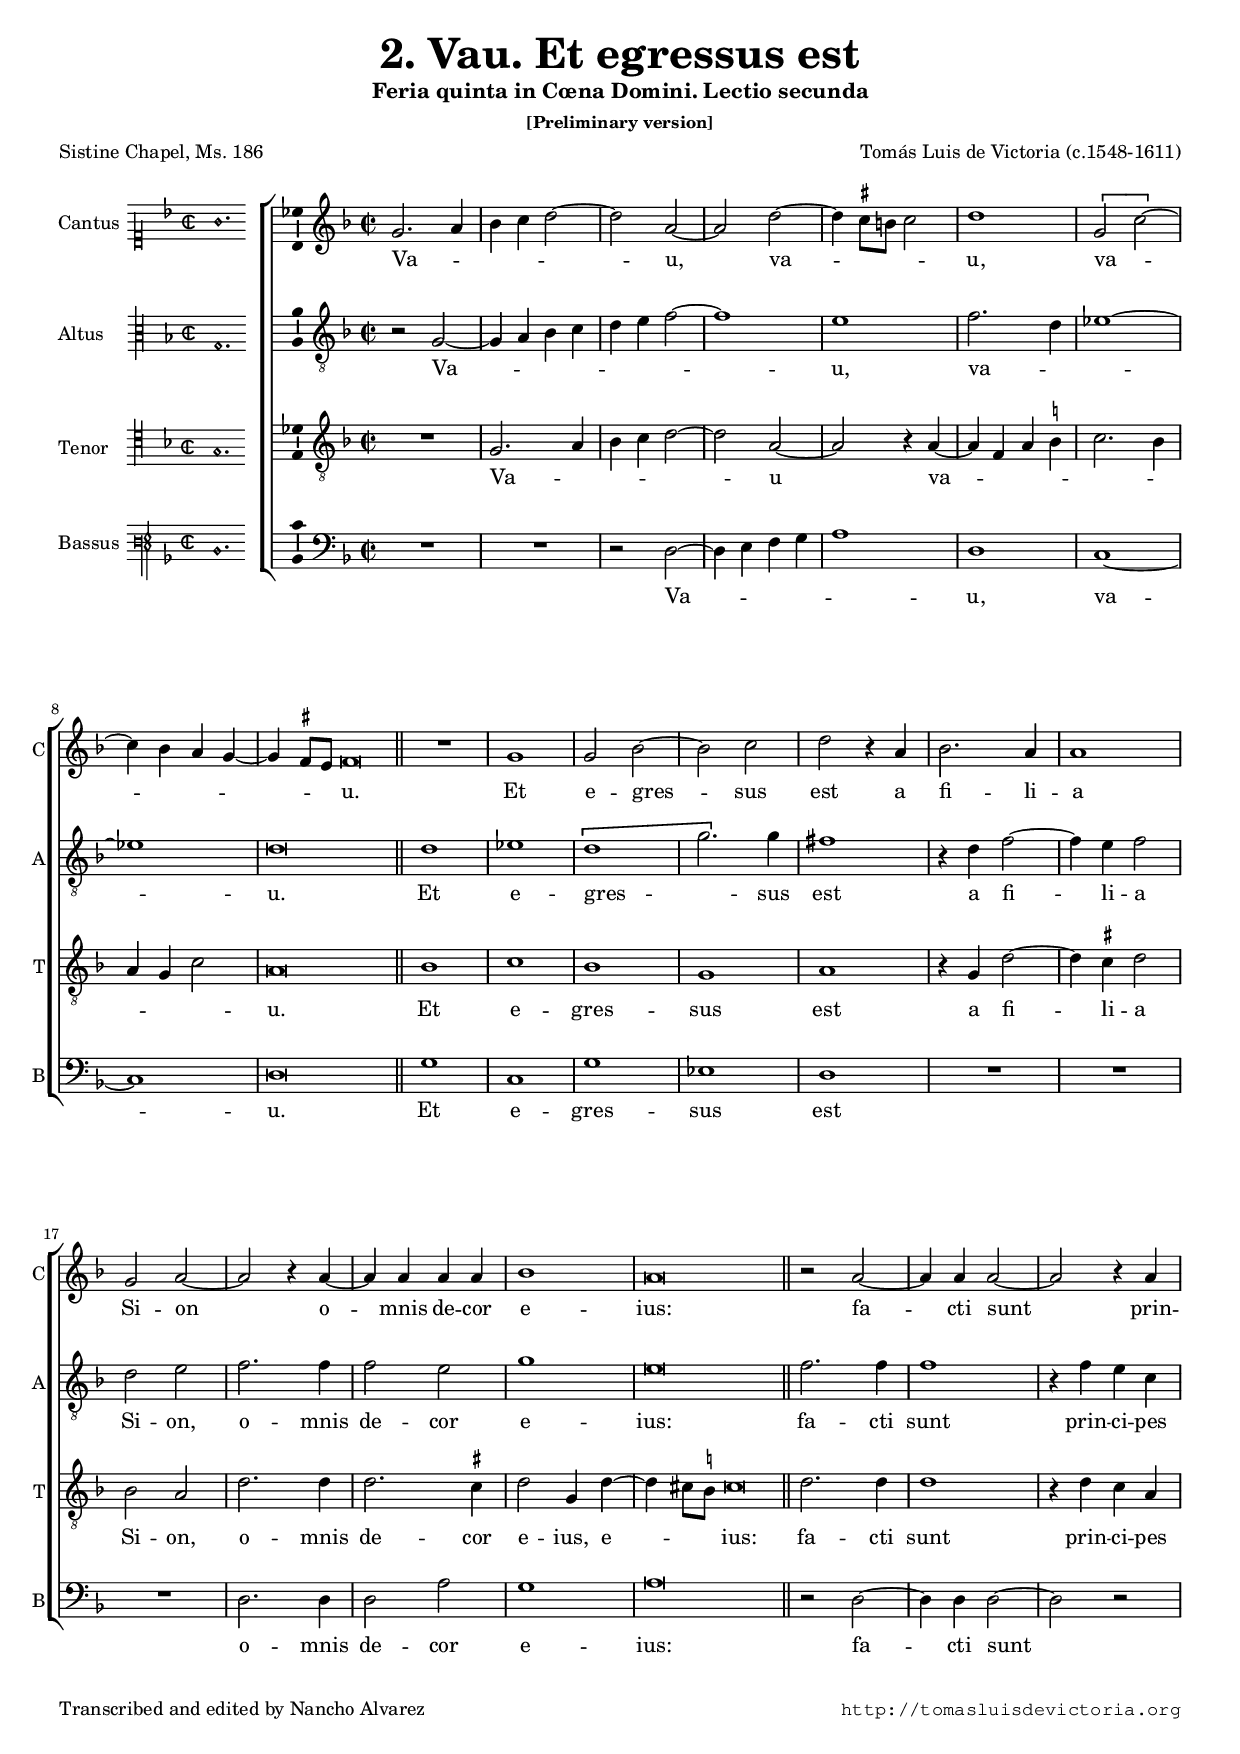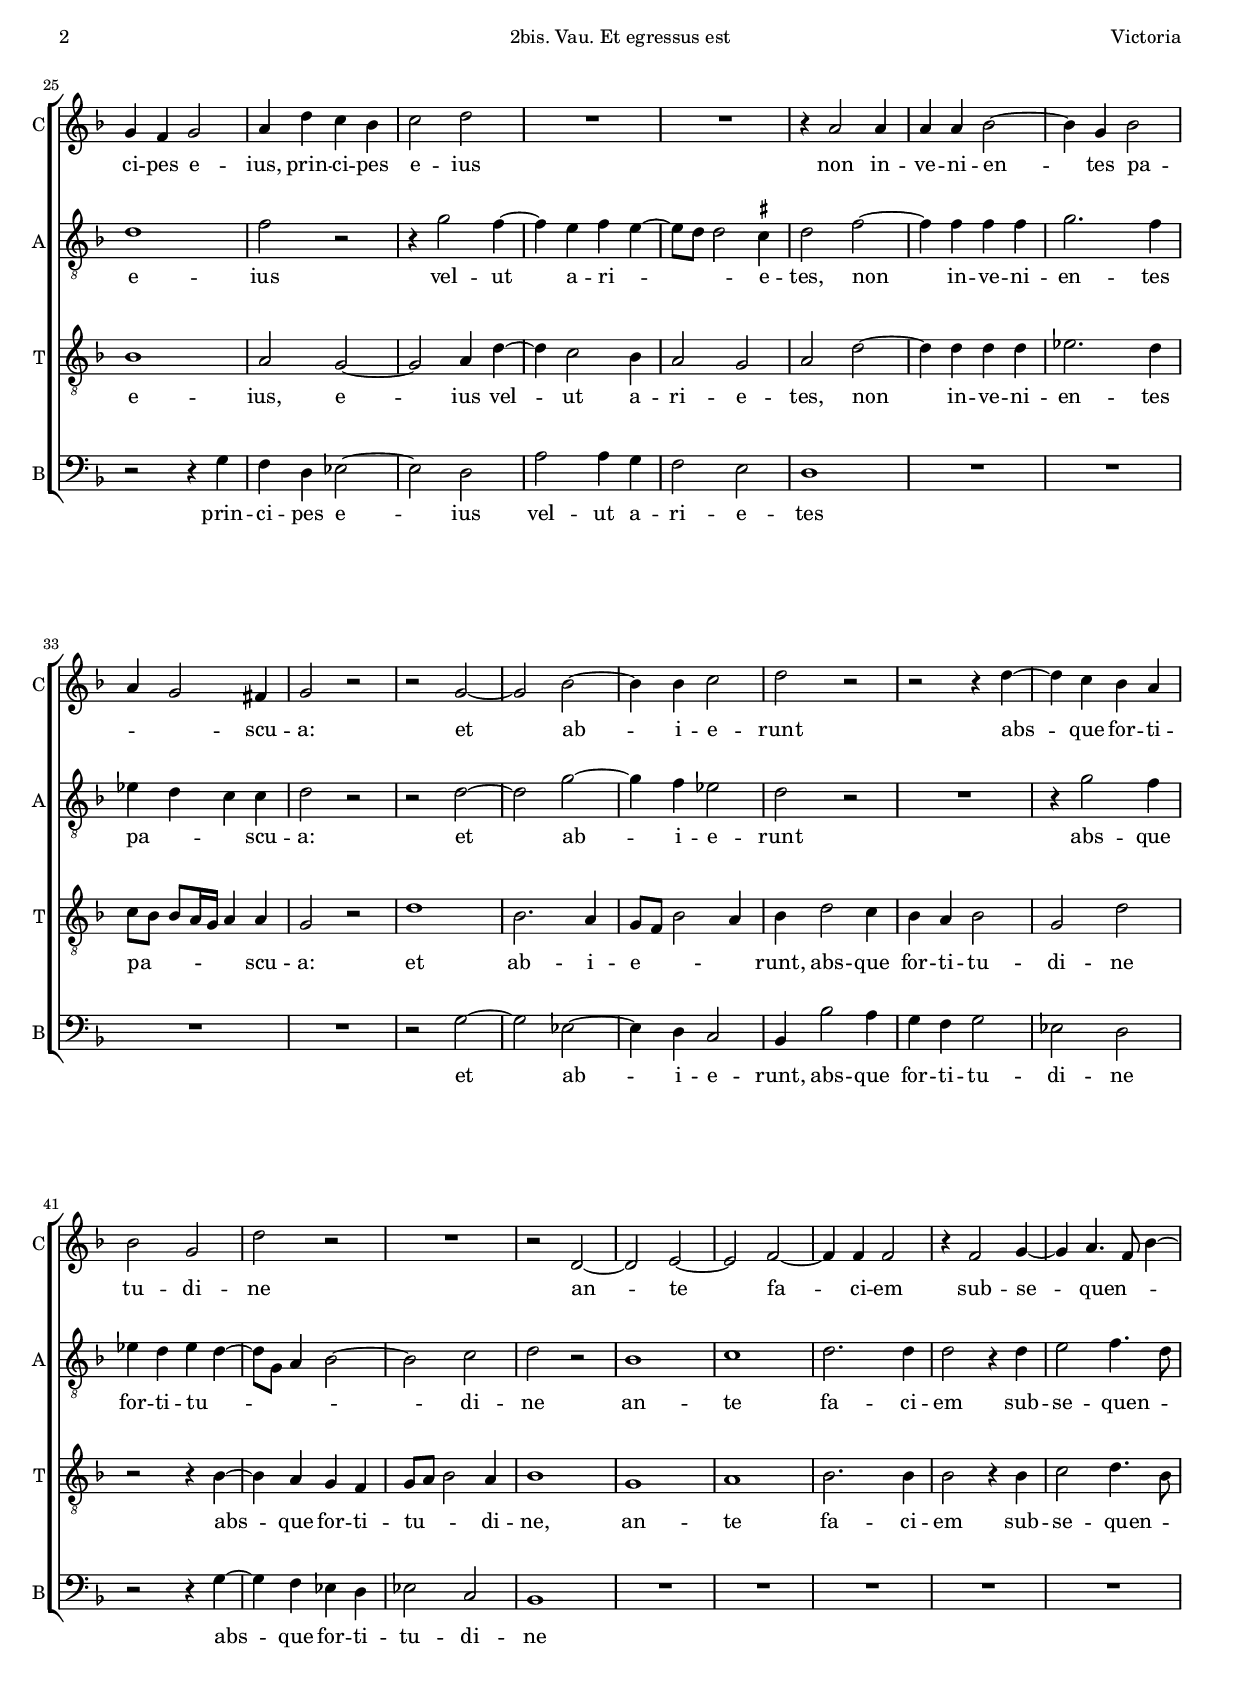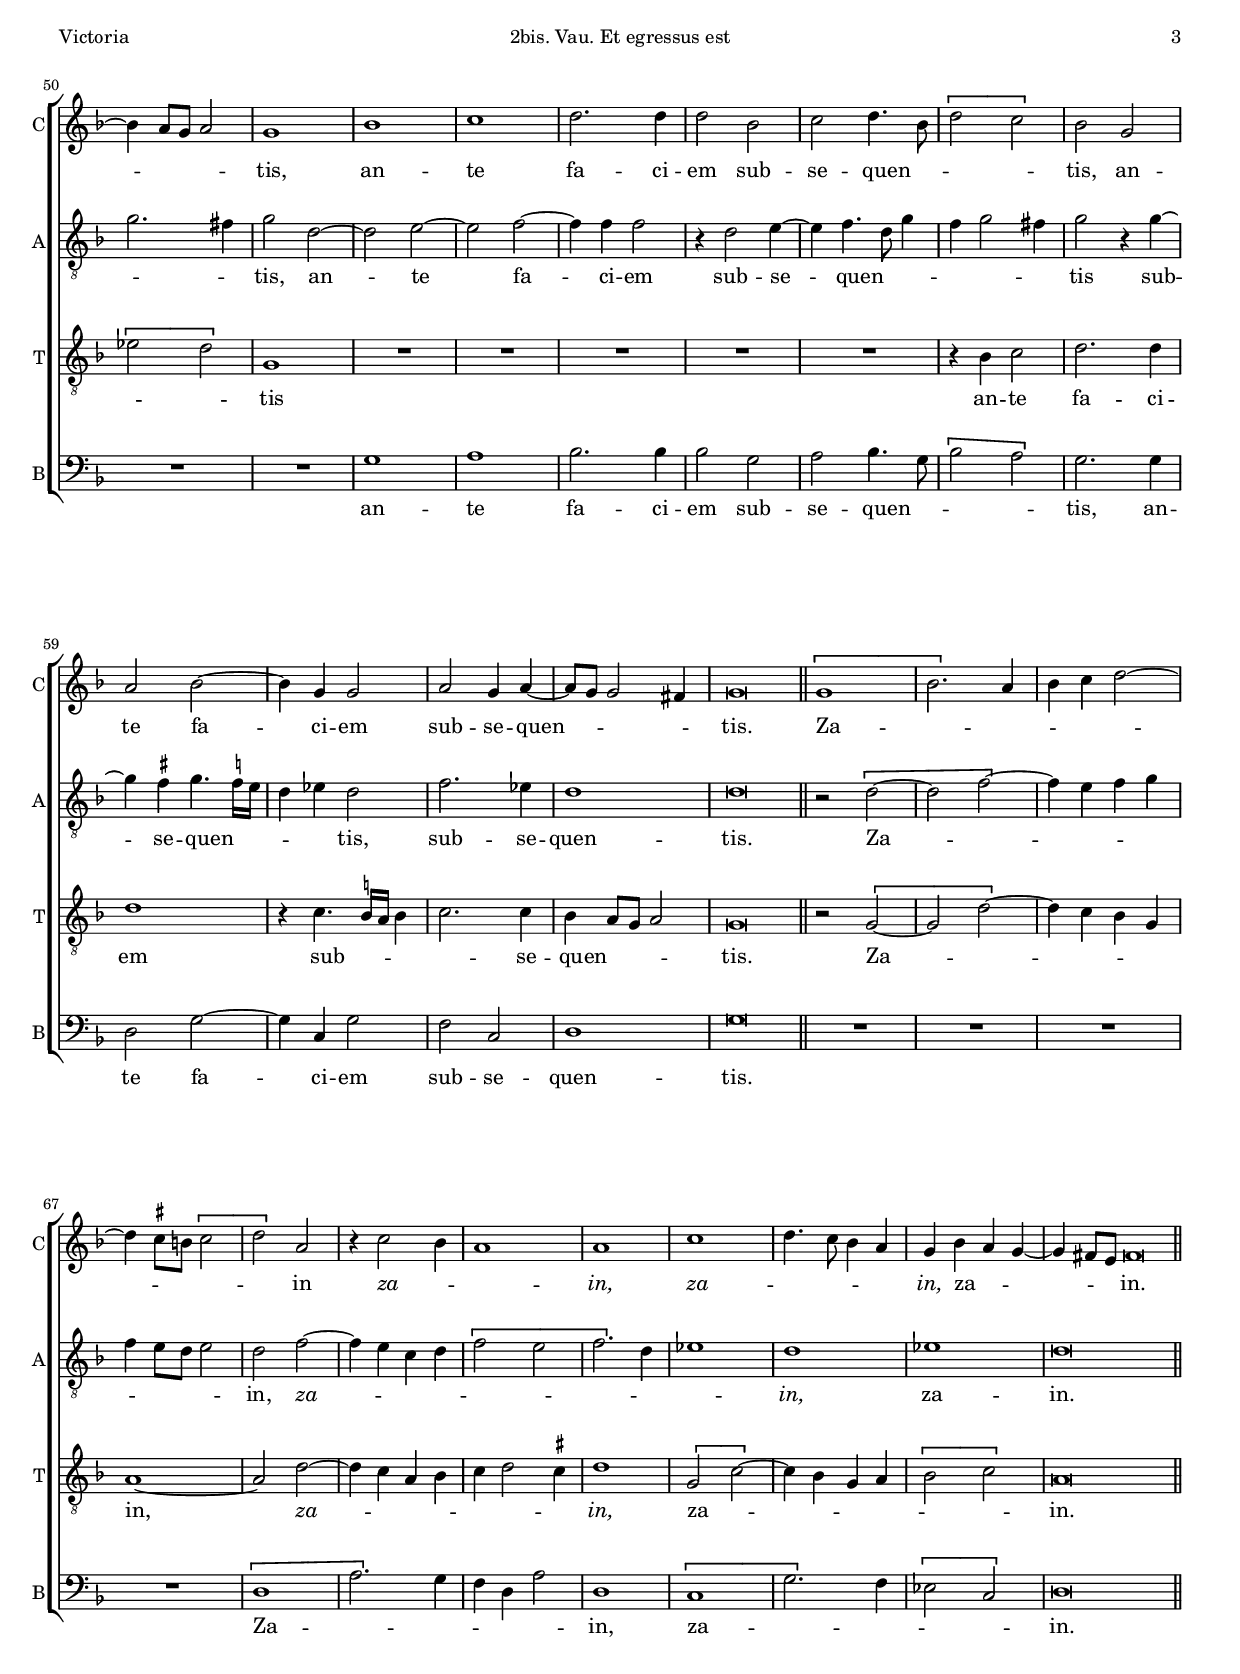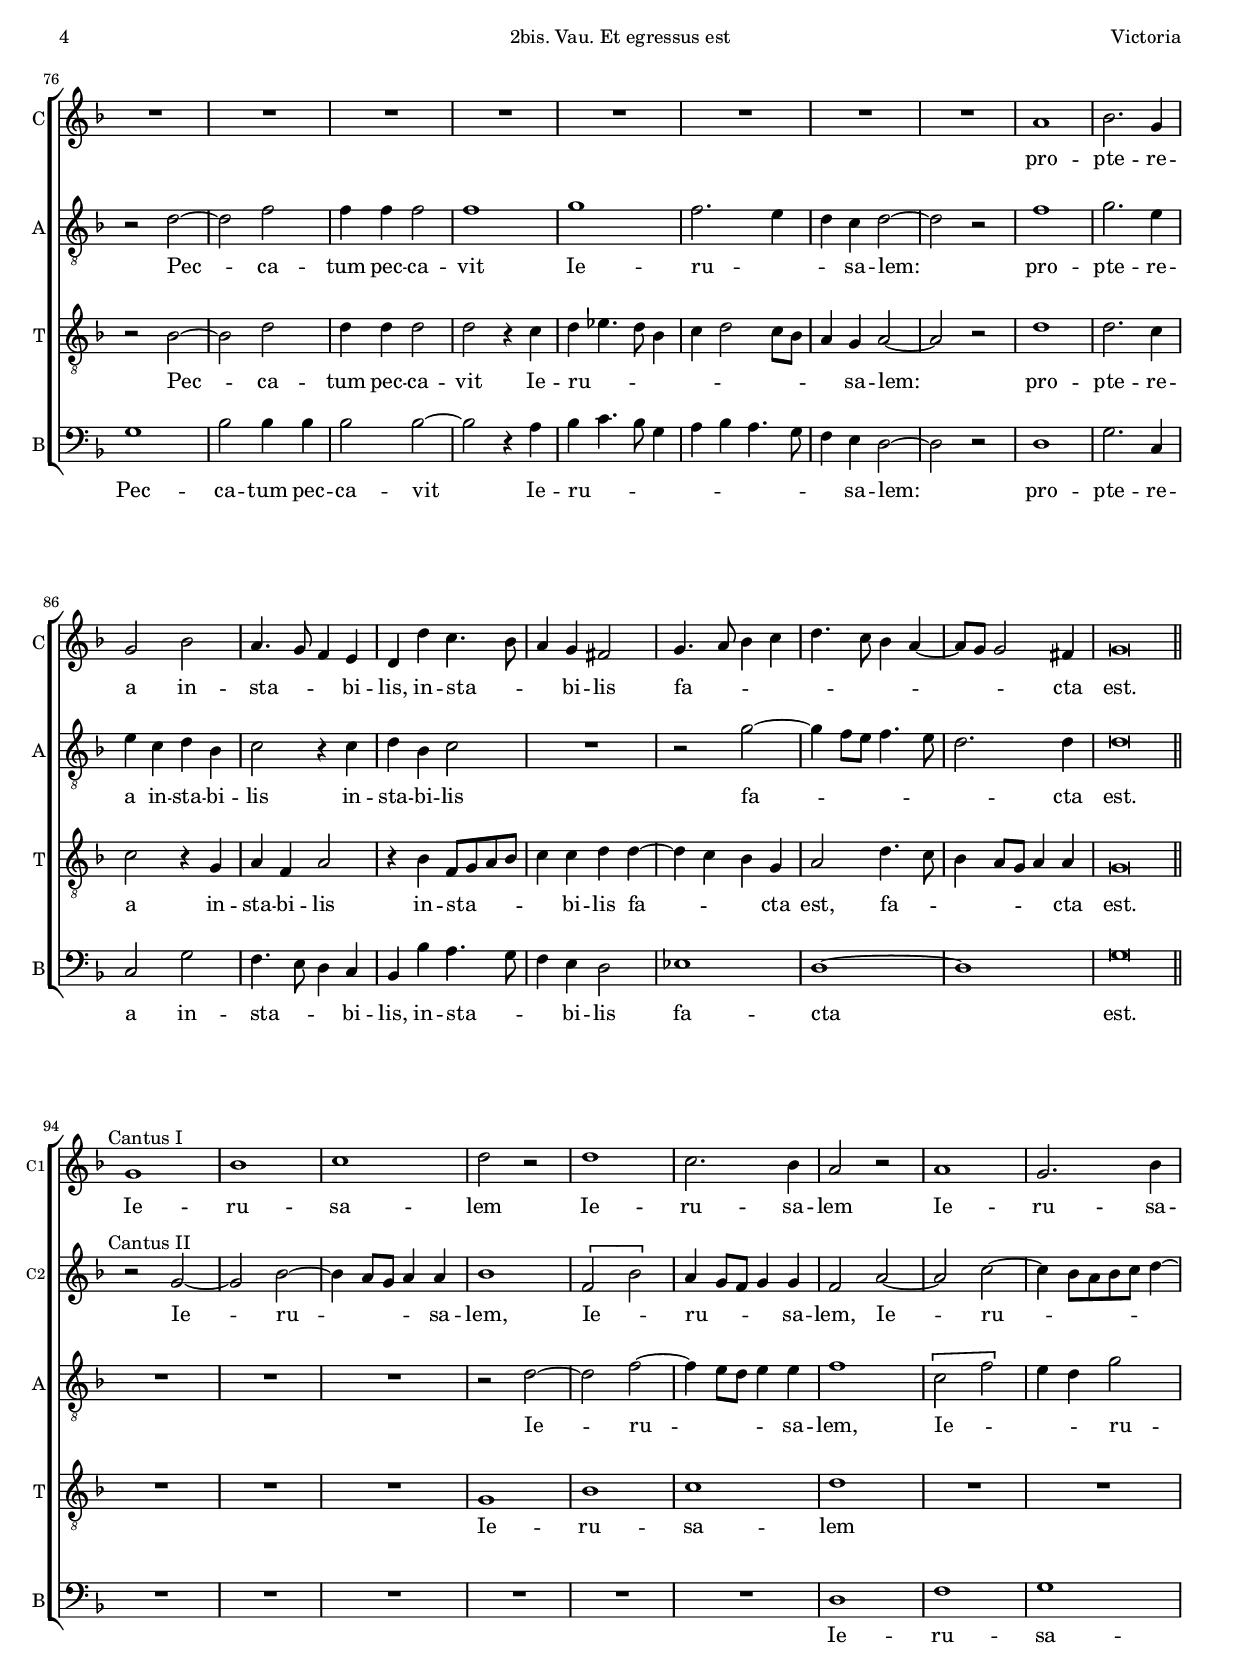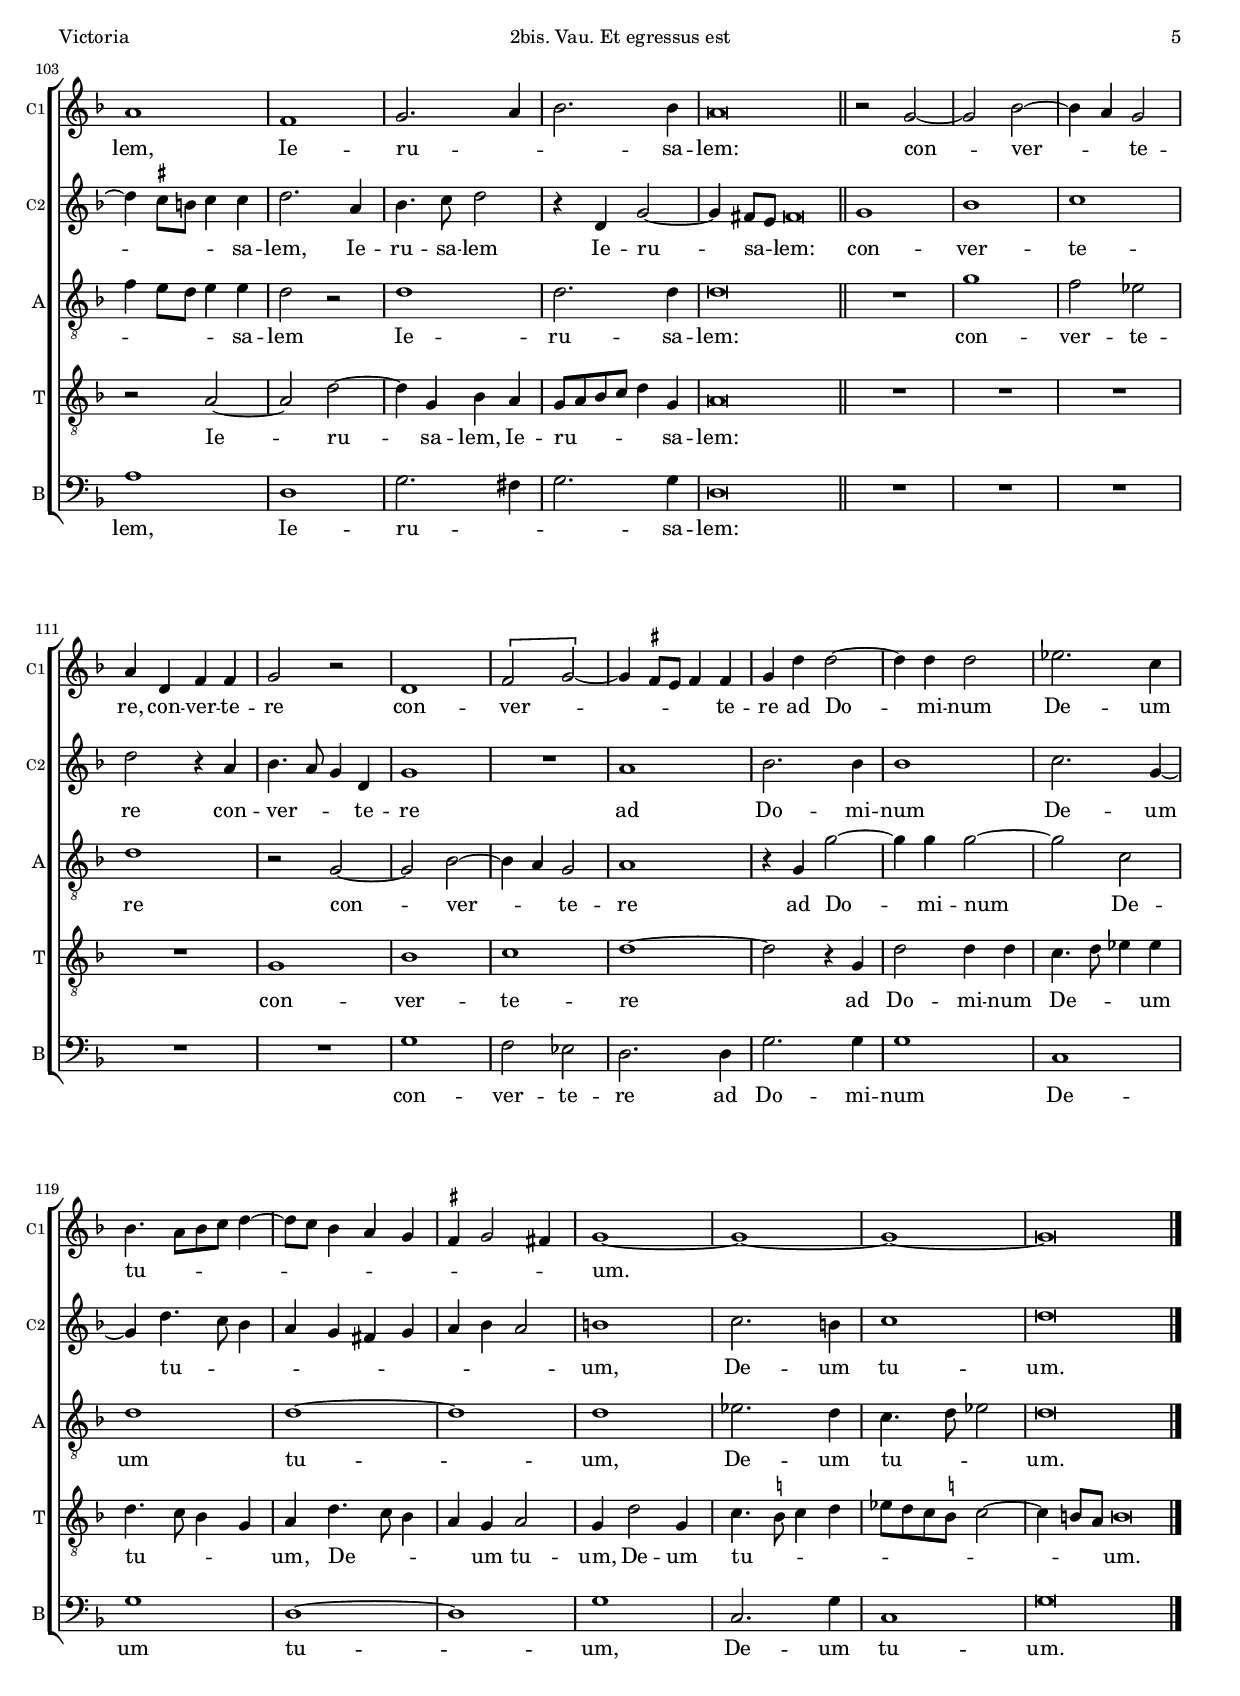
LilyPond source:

\version "2.22.0"

#(set-default-paper-size "a4")
#(set-global-staff-size 16.4)
#(ly:set-option 'point-and-click #f)
%mobile -s15.5 -i3.2 -m6

italicas=\override LyricText.font-shape = #'italic
rectas=\override LyricText.font-shape = #'upright
ss=\once \set suggestAccidentals = ##t
incipitwidth = 20
mtempo={\tempo 4 = 100}
mtempob={\tempo 4 = 50}
mt=#(define-music-function (offset) (number?) ; move lyric text
      #{ \once \override LyricText.X-offset = -$offset #})

htitle="2bis. Vau. Et egressus est"
hcomposer="Victoria"

\header {
	title=\markup{\fontsize #3 "2. Vau. Et egressus est"}
	subtitle="Feria quinta in Cœna Domini. Lectio secunda"
	subsubtitle=\markup{"[Preliminary version]" }
	composer="Tomás Luis de Victoria (c.1548-1611)"
        pdfauthor=\composer
	%opus="(-)"
	poet=\markup{"Sistine Chapel, Ms. 186"}
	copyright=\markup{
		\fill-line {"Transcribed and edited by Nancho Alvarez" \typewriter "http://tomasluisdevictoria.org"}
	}
%	tagline=""
}



%%%%%%%%%%%%%%%%%%%%%%%%%%%%%%%%%%%%%%%%%%%%%%%%%%%%%%%%%%%%%%%%%%%%%%%%%%%%%5

global={\key f \major \time 2/2  \skip 1*9 \bar "||"
					\skip 1*12 \bar "||"
					\skip 1*42 \bar "||"
					\skip 1*12 \bar "||" \break
					\skip 1*18 \bar "||" \break
					\skip 1*14 \bar "||"
					\skip 1*18  \bar "|."
}

cantus=\relative c'' {
	g2. a4
	bes c d2 ~
	d a ~
	a d ~
%5
	d4 \ss cis8 b cis2
	d1
	\[g,2 c ~ \]
	c4 bes a g ~
	g \ss fis8 e \mtempob fis\breve*1/4 \mtempo
%10
	R1*4/4
	g1
	g2 bes ~
	bes c
	d r4 a
%15
	bes2. a4
	a1
	g2 a ~
	a r4 a ~
	a a a a
%20
	bes1
	a\breve*1/2 % calderon, barra simple
	r2 a ~
	a4 a a2 ~
	a r4 a
%25
	g f g2
	a4 d c bes
	c2 d
	R1*4/4
	R1*4/4
%30
	r4 a2 a4
	a a bes2 ~
	bes4 g bes2
	a4 g2 fis4
	g2 r
%35
	r g ~
	g bes ~
	bes4 bes c2
	d r
	r r4 d ~
%40
	d c bes a
	bes2 g
	d' r
	R1*4/4
	r2 d, ~
%45
	d e ~
	e f ~
	f4 f f2
	r4 f2 g4 ~
	g a4. f8 bes4 ~
%50
	bes a8 g a2
	g1
	bes
	c
	d2. d4
%55
	d2 bes
	c d4. bes8
	\[d2 c\]
	bes g
	a bes ~
%60
	bes4 g g2
	a g4 a ~
	a8 g g2 fis4
	g\breve*1/2
	\[g1
%65
	bes2.\] a4
	bes c d2 ~
	d4 \ss cis8 b \[cis2
	d\] a
	r4 c2 bes4
%70
	a1
	a
	c
	d4. c8 bes4 a
	g bes a g ~
%75
	g fis8 e \mtempob fis\breve*1/4 \mtempo
	R1*4/4
	R1*4/4
	R1*4/4
	R1*4/4
%80
	R1*4/4
	R1*4/4
	R1*4/4
	R1*4/4
	a1
%85
	bes2. g4
	g2 bes
	a4. g8 f4 e
	d d' c4. bes8
	a4 g fis2
%90
	g4. a8 bes4 c
	d4. c8 bes4 a ~
	a8 g g2 fis4
	g\breve*1/2
	\set Staff.shortInstrumentName=\markup{\fontsize #-2 "C1"}
	s4*0^\markup{\hspace #-2 "Cantus I"}
	g1
%95
	bes
	c
	d2 r
	d1
	c2. bes4
%100
	a2 r
	a1
	g2. bes4
	a1
	f
%105
	g2. a4
	bes2. bes4
	a\breve*1/2
	r2 g ~
	g bes ~
%110
	bes4 a g2
	a4 d, f f
	g2 r
	d1
	\[f2 g ~ \]
%115
	g4 \ss fis8 e fis4 fis
	g d' d2 ~
	d4 d d2
	es2. c4
	bes4.  a8[ bes c] d4 ~
%120
	d8 c bes4 a g
	\ss fis g2 fis!4
	g1 ~
	g ~
	g ~
%125
	g\breve*1/2
}

cantusdos=\relative c'' {
	R1*4/4
	R1*4/4
	R1*4/4
	R1*4/4
%5
	R1*4/4
	R1*4/4
	R1*4/4
	R1*4/4
	R1*4/4
%10
	R1*4/4
	R1*4/4
	R1*4/4
	R1*4/4
	R1*4/4
%15
	R1*4/4
	R1*4/4
	R1*4/4
	R1*4/4
	R1*4/4
%20
	R1*4/4
	R1*4/4
	R1*4/4
	R1*4/4
	R1*4/4
%25
	R1*4/4
	R1*4/4
	R1*4/4
	R1*4/4
	R1*4/4
%30
	R1*4/4
	R1*4/4
	R1*4/4
	R1*4/4
	R1*4/4
%35
	R1*4/4
	R1*4/4
	R1*4/4
	R1*4/4
	R1*4/4
%40
	R1*4/4
	R1*4/4
	R1*4/4
	R1*4/4
	R1*4/4
%45
	R1*4/4
	R1*4/4
	R1*4/4
	R1*4/4
	R1*4/4
%50
	R1*4/4
	R1*4/4
	R1*4/4
	R1*4/4
	R1*4/4
%55
	R1*4/4
	R1*4/4
	R1*4/4
	R1*4/4
	R1*4/4
%60
	R1*4/4
	R1*4/4
	R1*4/4
	R1*4/4
	R1*4/4
%65
	R1*4/4
	R1*4/4
	R1*4/4
	R1*4/4
	R1*4/4
%70
	R1*4/4
	R1*4/4
	R1*4/4
	R1*4/4
	R1*4/4
%75
	R1*4/4
	R1*4/4
	R1*4/4
	R1*4/4
	R1*4/4
%80
	R1*4/4
	R1*4/4
	R1*4/4
	R1*4/4
	R1*4/4
%85
	R1*4/4
	R1*4/4
	R1*4/4
	R1*4/4
	R1*4/4
%90
	R1*4/4
	R1*4/4
	R1*4/4
	R1*4/4
	s4*0^\markup{\hspace #-2 "Cantus II"}
	r2 g ~
%95
	g bes ~
	bes4 a8 g a4 a
	bes1
	\[f2 bes\]
	a4 g8 f g4 g
%100
	f2 a ~
	a c ~
	c4  bes8[ a bes c] d4 ~
	d \ss cis8 b cis4 cis
	d2. a4
%105
	bes4. c8 d2
	r4 d, g2 ~
	g4 fis8 e \mtempob fis\breve*1/4 \mtempo
	g1
	bes
%110
	c
	d2 r4 a
	bes4. a8 g4 d
	g1
	R1*4/4
%115
	a1
	bes2. bes4
	bes1
	c2. g4 ~
	g d'4. c8 bes4
%120
	a g fis g
	a bes a2
	b1
	c2. b4
	c1
%125
	d\breve*1/2
}

altus=\relative c' {
	r2 g ~
	g4 a bes c
	d e f2 ~
	f1
%5
	e
	f2. d4
	es1 ~
	es
	d\breve*1/2
%10
	d1
	es
	\[d
	g2.\] g4
	fis1
%15
	r4 d f2 ~
	f4 e f2
	d e
	f2. f4
	f2 e
%20
	g1
	e\breve*1/2
	f2. f4
	f1
	r4 f e c
%25
	d1
	f2 r
	r4 g2 f4 ~
	f e f e ~
	e8 d d2 \ss cis4
%30
	d2 f ~
	f4 f f f
	g2. f4
	es d c c
	d2 r
%35
	r d ~
	d g ~
	g4 f es2
	d r
	R1*4/4
%40
	r4 g2 f4
	es d es d ~
	d8 g, a4 bes2 ~
	bes c
	d r
%45
	bes1
	c
	d2. d4
	d2 r4 d
	e2 f4. d8
%50
	g2. fis4
	g2 d ~
	d e ~
	e f ~
	f4 f f2
%55
	r4 d2 e4 ~
	e f4. d8 g4
	f g2 fis4
	g2 r4 g ~
	g \ss fis g4. \ss f16 e
%60
	d4 es d2
	f2. es4
	d1
	d\breve*1/2
	r2 \[d ~
%65
	d f ~ \]
	f4 e f g
	f e8 d e2
	d f ~
	f4 e c d
%70
	\[f2 e % hay un sol que parece una errata
	f2.\] d4
	es1
	d
	es
%75
	d\breve*1/2
	r2 d ~
	d f
	f4 f f2
	f1
%80
	g
	f2. e4
	d c d2 ~
	d r
	f1
%85
	g2. e4
	e c d bes % el re tiene un do que parece una errata
	c2 r4 c
	d bes c2
	R1*4/4
%90
	r2 g' ~
	g4 f8 e f4. e8
	d2. d4
	d\breve*1/2
	R1*4/4
%95
	R1*4/4
	R1*4/4
	r2 d ~
	d f ~
	f4 e8 d e4 e
%100
	f1
	\[c2 f\]
	e4 d g2
	f4 e8 d e4 e
	d2 r
%105
	d1
	d2. d4
	d\breve*1/2
	R1*4/4
	g1
%110
	f2 es
	d1
	r2 g, ~
	g bes ~
	bes4 a g2
%115
	a1
	r4 g g'2 ~
	g4 g g2 ~
	g c, % sol parece con puntillo
	d1
%120
	d ~
	d
	d
	es2. d4
	c4. d8 es2
%125
	d\breve*1/2
}

tenor=\relative c' {
	R1*4/4
	g2. a4
	bes c d2 ~
	d a ~
%5
	a r4 a ~
	a f a \ss b
	c2. bes4
	a g c2
	a\breve*1/2
%10
	bes1
	c
	bes
	g
	a
%15
	r4 g d'2 ~
	d4 \ss cis d2
	bes a
	d2. d4
	d2. \ss cis4
%20
	d2 g,4 d' ~
	d cis8 \ss b \mtempob cis\breve*1/4 \mtempo
	d2. d4
	d1
	r4 d c a
%25
	bes1
	a2 g ~
	g a4 d ~
	d c2 bes4
	a2 g
%30
	a d ~
	d4 d d d
	es2. d4
	 c8[ bes]  bes[ a16 g] a4 a
	g2 r
%35
	d'1
	bes2. a4
	g8 f bes2 a4
	bes d2 c4
	bes a bes2
%40
	g d'
	r r4 bes ~
	bes a g f
	g8 a bes2 a4
	bes1
%45
	g
	a
	bes2. bes4
	bes2 r4 bes
	c2 d4. bes8
%50
	\[es2 d\]
	g,1
	R1*4/4
	R1*4/4
	R1*4/4
%55
	R1*4/4
	R1*4/4
	r4 bes c2
	d2. d4
	d1
%60
	r4 c4. \ss b16 a b4
	c2. c4
	bes a8 g a2
	g\breve*1/2
	r2 \[g ~
%65
	g d' ~ \]
	d4 c bes g
	a1 ~
	a2 d ~
	d4 c a bes
%70
	c d2 \ss cis4
	d1
	\[g,2 c ~ \]
	c4 bes g a
	\[bes2 c\]
%75
	a\breve*1/2
	r2 bes ~
	bes d
	d4 d d2
	d r4 c
%80
	d es4. d8 bes4
	c d2 c8 bes
	a4 g a2 ~
	a r
	d1
%85
	d2. c4
	c2 r4 g
	a f a2
	r4 bes f8 g a bes
	c4 c d d ~
%90
	d c bes g
	a2 d4. c8
	bes4 a8 g a4 a
	g\breve*1/2
	R1*4/4
%95
	R1*4/4
	R1*4/4
	g1
	bes
	c
%100
	d
	R1*4/4
	R1*4/4
	r2 a ~
	a d ~
%105
	d4 g, bes a
	g8 a bes c d4 g,
	a\breve*1/2
	R1*4/4
	R1*4/4
%110
	R1*4/4
	R1*4/4
	g1
	bes
	c
%115
	d ~
	d2 r4 g,
	d'2 d4 d
	c4. d8 es4 es
	d4. c8 bes4 g
%120
	a d4. c8 bes4
	a g a2
	g4 d'2 g,4
	c4. \ss b8 c4 d
	es8 d c \ss b c2 ~
%125
	c4 b8 a \mtempob b\breve*1/4
}

bassus=\relative c {
	R1*4/4
	R1*4/4
	r2 d ~
	d4 e f g
%5
	a1
	d,
	c ~
	c
	d\breve*1/2
%10
	g1
	c,
	g'
	es
	d
%15
	R1*4/4
	R1*4/4
	R1*4/4
	d2. d4
	d2 a'
%20
	g1
	a\breve*1/2
	r2 d, ~
	d4 d d2 ~
	d r
%25
	r r4 g
	f d es2 ~
	es d
	a' a4 g
	f2 e
%30
	d1
	R1*4/4
	R1*4/4
	R1*4/4
	R1*4/4
%35
	r2 g ~
	g es ~
	es4 d c2
	bes4 bes'2 a4
	g f g2
%40
	es d
	r r4 g ~
	g f es d
	es2 c
	bes1
%45
	R1*4/4
	R1*4/4
	R1*4/4
	R1*4/4
	R1*4/4
%50
	R1*4/4
	R1*4/4
	g'1
	a
	bes2. bes4
%55
	bes2 g
	a bes4. g8
	\[bes2 a\]
	g2. g4
	d2 g ~
%60
	g4 c, g'2
	f c
	d1
	g\breve*1/2
	R1*4/4
%65
	R1*4/4
	R1*4/4
	R1*4/4
	\[d1
	a'2.\] g4
%70
	f d a'2
	d,1
	\[c
	g'2.\] f4
	\[es2 c\]
%75
	d\breve*1/2
	g1
	bes2 bes4 bes
	bes2 bes ~
	bes r4 a
%80
	bes c4. bes8 g4
	a bes a4. g8
	f4 e d2 ~
	d r
	d1
%85
	g2. c,4
	c2 g'
	f4. e8 d4 c
	bes bes' a4. g8
	f4 e d2
%90
	es1
	d ~
	d
	g\breve*1/2
	R1*4/4
%95
	R1*4/4
	R1*4/4
	R1*4/4
	R1*4/4
	R1*4/4
%100
	d1
	f
	g
	a
	d,
%105
	g2. fis4
	g2. g4
	d\breve*1/2
	R1*4/4
	R1*4/4
%110
	R1*4/4
	R1*4/4
	R1*4/4
	g1
	f2 es
%115
	d2. d4
	g2. g4
	g1
	c,
	g'
%120
	d ~
	d
	g
	c,2. g'4
	c,1
%125
	g'\breve*1/2
}

textocantus=\lyricmode{
Va -- _ _ _ _ u, va -- _ _ _ u,
va -- _ _ _ _ _ _ u.
Et e -- gres -- sus est 
a fi -- li -- a
Si -- on o -- mnis de -- cor e -- ius:
fa -- cti sunt 
prin -- ci -- pes e -- ius,
prin -- ci -- pes e -- ius
non in -- ve -- ni -- en -- tes pa -- _ _ scu -- a:
et ab -- i -- e -- runt
abs -- que for -- ti -- tu -- di -- ne
an -- te fa -- ci -- em
sub -- se -- \mt #.8 quen -- _ _ _ _ _ tis,
an -- te fa -- ci -- em sub -- se -- \mt #.7 quen -- _ _ _ tis,
an -- te fa -- ci -- em sub -- se -- \mt #.5 quen -- _ _ _ tis.
Za -- _ _ _ _ _ _ _ _ _ in
\italicas
za -- _ _ in, za -- _ _ _ _ in,
\rectas
za -- _ _ _ _ in.
pro -- pte -- re -- a in -- \mt #.3 sta -- _ _ bi -- lis,
in -- sta -- _ _ bi -- lis fa -- _ _ _ _ _ _ _ _ _ cta est.
Ie -- ru -- sa -- lem
Ie -- ru -- sa -- lem
Ie -- ru -- sa -- lem,
Ie -- ru -- _ _ sa -- lem:
con -- ver -- _ te -- re,
con -- ver -- te -- re
con -- \mt #.3 ver -- _ _ _ _ te -- re ad Do -- mi -- num De -- um tu -- _ _ _ _ _ _ _ _ _ _ _ um. 
}

textocantusdos=\lyricmode{
Ie -- ru -- _ _ _ sa -- lem,
Ie -- _ ru -- _ _ _ sa -- lem,
Ie -- ru -- _ _ _ _ _ _ _ _ sa -- lem,
Ie -- ru -- sa -- lem
Ie -- ru -- sa -- _ lem:
con -- ver -- te -- re
con -- \mt #.2 ver -- _ _ te -- re
ad Do -- mi -- num De -- \mt #.6 um tu -- _ _ _ _ _ _ _ _ _ um, % "um" parece debajo del do
De -- um tu -- um.
}

textoaltus=\lyricmode{
Va -- _ _ _ _ _ _ u,
va -- _ _ u.
Et e -- gres -- _ sus est
a fi -- li -- a Si -- on, o -- mnis de -- cor e -- ius:
fa -- cti sunt prin -- ci -- pes e -- ius vel -- \mt #.3 ut a -- ri -- _ _ _ e -- tes, non in -- ve -- ni -- en -- tes \mt #.2 pa -- _ _ scu -- a:
et ab -- i -- e -- runt
abs -- que for -- ti -- tu -- _ _ _ _ di -- ne
an -- te fa -- ci -- em sub -- se -- \mt #1 quen -- _ _ _ tis,
an -- te fa -- ci -- em 
sub -- se -- \mt #.8 quen -- _ _ _ _ _ tis
\mt #1 sub -- se -- \mt #.6 quen -- _ _ _ _ tis,
sub -- se -- quen -- tis.
Za -- _ _ _ _ _ _ _ _ in,
\italicas
za -- _ _ _ _ _ _ _ _ in,
\rectas
za -- in.
Pec -- ca -- tum pec -- ca -- vit Ie -- ru -- _ _ sa -- lem: pro -- pte -- re -- a in -- sta -- bi -- lis
in -- sta -- bi -- lis
fa -- _ _ _ _ _ cta est.
Ie -- ru -- _ _ _ sa -- lem,
Ie -- _ _ _ ru -- _ _ _ _ sa -- lem
Ie -- ru -- sa -- lem:
con -- ver -- te -- re
con -- ver -- _ te -- re
ad Do -- mi -- num 
De -- um tu -- um,
De -- um tu -- _ _ um.
}

textotenor=\lyricmode{
Va -- _ _ _ _ u 
va -- _ _ _ _ _ _ _ _ u.
Et e -- gres -- sus est
a fi -- li -- a Si -- on, o -- mnis de -- cor e -- ius,
e -- _ _ \mt #.5 ius:
fa -- cti sunt prin -- ci -- pes e -- ius,
e -- ius \mt #.5 vel -- ut a -- ri -- e -- tes, non in -- ve -- ni -- en -- tes pa -- _ _ _ _ _ scu -- a:
et ab -- i -- e -- _ _ _ runt, abs -- que for -- ti -- tu -- di -- ne
abs -- que for -- ti -- tu -- _ _ di -- ne,
an -- te
fa -- ci -- em sub -- se -- \mt #.7 quen -- _ _ _ tis
an -- te fa -- ci -- em \mt #.4 sub -- _ _ _ _ se -- \mt #.7 quen -- _ _ _ tis.
Za -- _ _ _ _ in, \italicas
za -- _ _ _ _ _ _ in,
\rectas
za -- _ _ _ _ _ _ in.
Pec -- ca -- tum pec -- ca -- vit Ie -- ru -- _ _ _ _ _ _ _ _ sa -- lem: pro -- pte -- re -- a in -- sta -- bi -- lis
in -- sta -- _ _ _ _ bi -- lis fa -- _ _ cta est,
fa -- _ _ _ _ _ cta est.
Ie -- ru -- sa -- lem
Ie -- ru -- sa -- lem,
Ie -- ru -- _ _ _ _ sa -- lem:
con -- ver -- te -- re ad Do -- mi -- num \mt #.3 De -- _ _ um tu -- _ _ _ um,
De -- _ _ _ um tu -- um,
De -- um tu -- _ _ _ _ _ _ _ _ _ _ um.
}

textobassus=\lyricmode{
Va -- _ _ _ _ u,
va -- u.
Et e -- gres -- sus est
o -- mnis de -- cor e -- ius:
fa -- cti sunt prin -- ci -- pes e -- ius vel -- ut a -- ri -- e -- tes
et ab -- i -- e -- runt, abs -- que for -- ti -- tu -- di -- ne
abs -- que for -- ti -- tu -- di -- ne
an -- te fa -- ci -- em sub -- se -- \mt #.7 quen -- _ _ _ tis,
an -- te fa -- ci -- em sub -- se -- quen -- tis.
Za -- _ _ _ _ _ in,
za -- _ _ _ _ in.
Pec -- ca -- tum pec -- ca -- vit 
Ie -- ru -- _ _ _ _ _ _ _ _ sa -- lem: pro -- pte -- re -- a in -- \mt #.2 sta -- _ _ bi -- lis,
in -- sta -- _ _ bi -- lis fa -- cta est.
Ie -- ru -- sa -- lem,
Ie -- ru -- _ _ sa -- lem:
con -- ver -- te -- re ad Do -- mi -- num De -- um tu -- um,
De -- um tu -- um.
}


incipitcantus=\markup{
	\score{
		{ 
		\set Staff.instrumentName="Cantus "
		\override NoteHead.style = #'neomensural
		\override Staff.TimeSignature.style = #'neomensural
		\cadenzaOn 
		\clef "petrucci-c1"
		\key f \major
		\time 2/2
                g'1.
		} 

	\layout { line-width=\incipitwidth indent = 0 }
	}
}


incipitcantusdos=\markup{
	\score{
		{ 
		\set Staff.instrumentName="Cantus 2 "
		\override NoteHead.style = #'neomensural
		\override Staff.TimeSignature.style = #'neomensural
		\cadenzaOn 
		\clef "petrucci-c1"
		\key f \major
		\time 2/2
                g'1
		} 

	\layout { line-width=\incipitwidth indent = 0 }
	}
}


incipitaltus=\markup{
	\score{
		{ 
		\set Staff.instrumentName="Altus    "
		\override NoteHead.style = #'neomensural 
		\override Staff.TimeSignature.style = #'neomensural
		\cadenzaOn 
		\clef "petrucci-c3"
		\key f \major
		\time 2/2
                g1.
		} 
	\layout { line-width=\incipitwidth indent = 0 }
	}
}


incipittenor=\markup{
	\score{
		{ 
		\set Staff.instrumentName="Tenor   "
		\override NoteHead.style = #'neomensural 
		\override Staff.TimeSignature.style = #'neomensural
		\cadenzaOn 
		\clef "petrucci-c4"
		\key f \major
		\time 2/2
                g1.
		} 
	\layout { line-width=\incipitwidth indent=0 }
	}
}

incipitbassus=\markup{
	\score{
		{ 
		\set Staff.instrumentName="Bassus "
		\override NoteHead.style = #'neomensural
		\override Staff.TimeSignature.style = #'neomensural
		\cadenzaOn 
		\clef "petrucci-f3"
		\key f \major
		\time 2/2
                d1.
		} 
	\layout { line-width=\incipitwidth indent = 0 }
	}
}

%\layout {
%       \context {\Voice
%               \remove Ligature_bracket_engraver
%               \consists Mensural_ligature_engraver
%       }
%       line-width=\incipitwidth
%       indent = 0
%}

\score {\transpose c' c'{
\new ChoirStaff<<

	\new Staff <<\global
	\new Voice="v1" {
		\set Staff.instrumentName=\incipitcantus
        \set Staff.shortInstrumentName=\markup{"C"}
		\clef "treble"
		\cantus }
	\new Lyrics \lyricsto "v1" {\textocantus }
	>>
	
	\new Staff\with{\remove "Ambitus_engraver"} <<\global
	\new Voice="v5" {
		\set Staff.instrumentName=\incipitcantusdos
        \set Staff.shortInstrumentName=\markup{\fontsize #-2 "C2"}
		\clef "treble"
		\cantusdos }
	\new Lyrics \lyricsto "v5" {\textocantusdos }
	>>

	\new Staff <<\global
	\new Voice="v2" {
		\set Staff.instrumentName=\incipitaltus
        \set Staff.shortInstrumentName=\markup{"A"}
		\clef "G_8"
		\altus }
	\new Lyrics \lyricsto "v2" {\textoaltus }
	>>
	
	\new Staff <<\global
	\new Voice="v3" {
		\set Staff.instrumentName=\incipittenor
        \set Staff.shortInstrumentName=\markup{"T"}
		\clef "G_8"
		\tenor }
	\new Lyrics \lyricsto "v3" {\textotenor }
	>>

	\new Staff <<\global
	\new Voice="v4" {
		\set Staff.instrumentName=\incipitbassus
        \set Staff.shortInstrumentName=\markup{"B"}
		\clef "bass"
		\bassus }
	\new Lyrics \lyricsto "v4" {\textobassus }
	>>
	
>>

	} % transpose

\layout{ 
	\context {\Lyrics 
		\override VerticalAxisGroup.staff-affinity = #UP
		\override VerticalAxisGroup.nonstaff-relatedstaff-spacing =
			#'((basic-distance . 0) (minimum-distance . 0) (padding . 1))
		\override LyricText.font-size = #1.2
		\override LyricHyphen.minimum-distance = #0.5
	}
	\context {\Score 
		tempoHideNote = ##t
		\override BarNumber.padding = #2 
	}
	\context {\Voice 
		%melismaBusyProperties = #'()
		%autoBeaming = ##f
	}
	\context {\Staff 
                \RemoveEmptyStaves
                \override VerticalAxisGroup.remove-first = ##t
		\override VerticalAxisGroup.staff-staff-spacing =
			#'((basic-distance . 11) (minimum-distance . 0) (padding . 1))
		\consists Ambitus_engraver 
		\override LigatureBracket.padding = #1
	}
}

%\midi { \mtempo }

}


\paper{
	evenHeaderMarkup=\markup  \fill-line { \fromproperty #'page:page-number-string \htitle \hcomposer }
	oddHeaderMarkup= \markup  \fill-line { \on-the-fly #not-first-page \hcomposer \on-the-fly #not-first-page \htitle \on-the-fly #not-first-page \fromproperty #'page:page-number-string }
	%system-count=20
	page-count = 5
	%systems-per-page = 3
	ragged-last-bottom = ##f
	indent=3.6\cm
	system-system-spacing =
	#'((basic-distance . 20) (minimum-distance . 0) (padding . 5))
	top-system-spacing = % header
	#'((basic-distance . 9) (minimum-distance . 0) (padding . 0))
	last-bottom-spacing = % footer
	#'((basic-distance . 12) (minimum-distance . 0) (padding . 0))
	markup-system-spacing.padding = #2.5
}
